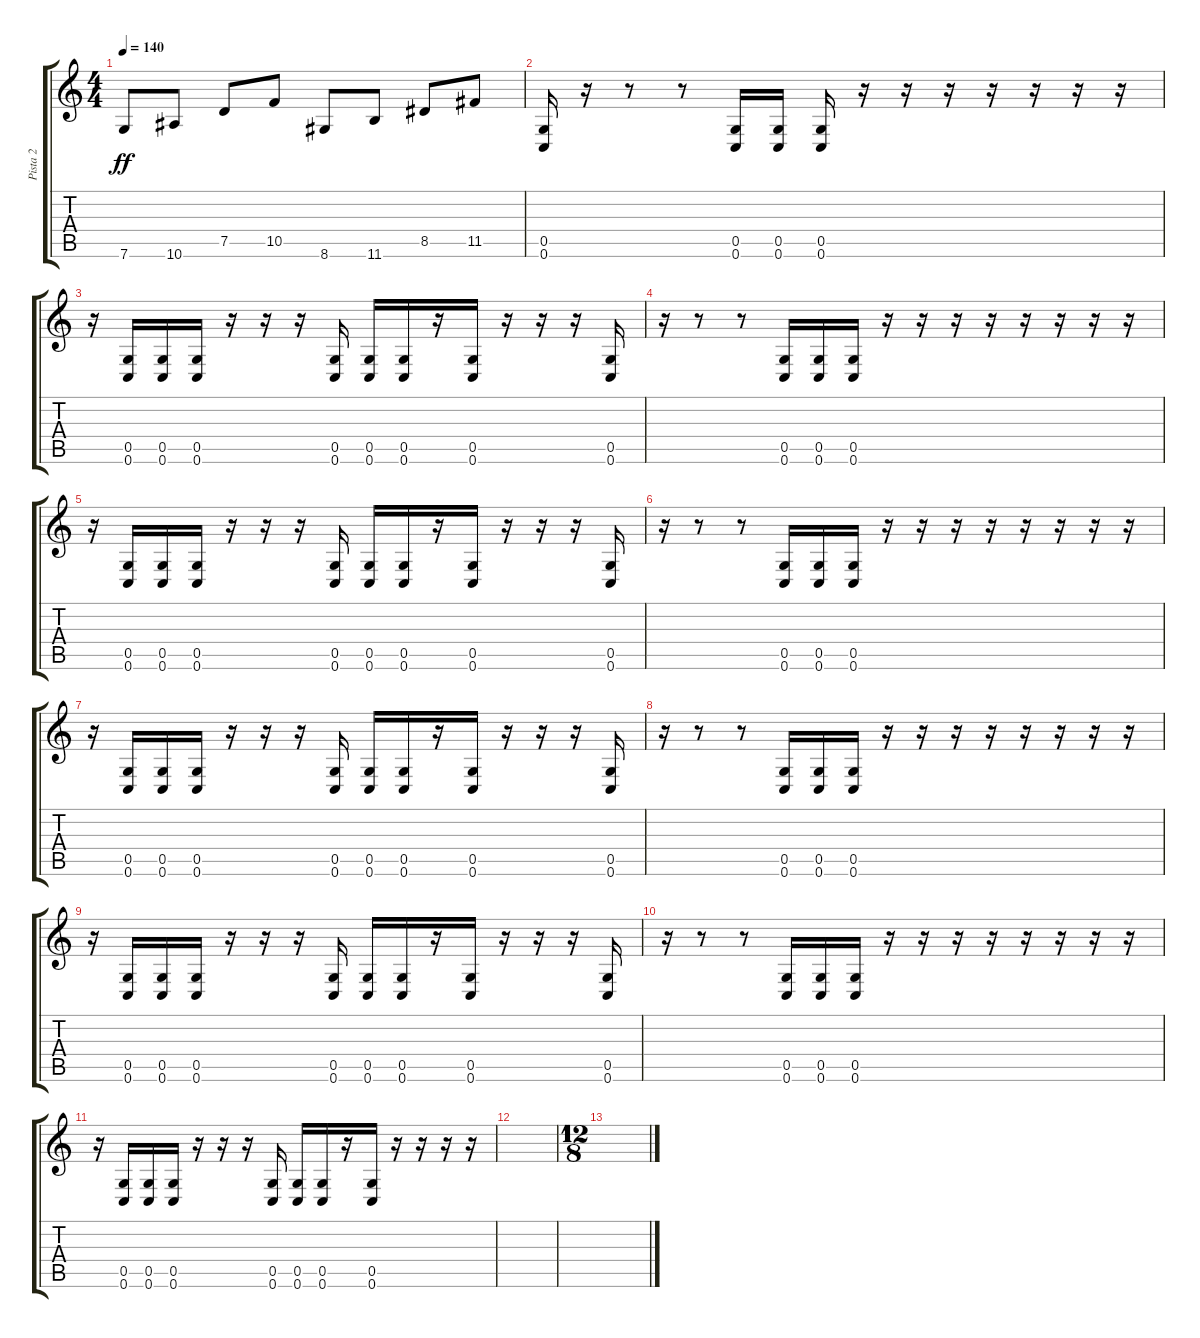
\track ("Pista 2" "Pista 2") {instrument distortionguitar}
\staff {score tabs}
\tuning (D4 A3 F3 C3 G2 C2) {hide}
\ts (4 4)
\tempo 140
\clef g2
\ks c
7.6.8{dy ff} 10.6.8 7.5.8 10.5.8 8.6.8 11.6.8 8.5.8 11.5.8 |
(0.5 0.6).16 r.16 r.8 r.8 (0.5 0.6).16 (0.5 0.6).16 (0.5 0.6).16 r.16 r.16 r.16 r.16 r.16 r.16 r.16 |
r.16 (0.5 0.6).16 (0.5 0.6).16 (0.5 0.6).16 r.16 r.16 r.16 (0.5 0.6).16 (0.5 0.6).16 (0.5 0.6).16 r.16 (0.5 0.6).16 r.16 r.16 r.16 (0.5 0.6).16 |
r.16 r.8 r.8 (0.5 0.6).16 (0.5 0.6).16 (0.5 0.6).16 r.16 r.16 r.16 r.16 r.16 r.16 r.16 r.16 |
r.16 (0.5 0.6).16 (0.5 0.6).16 (0.5 0.6).16 r.16 r.16 r.16 (0.5 0.6).16 (0.5 0.6).16 (0.5 0.6).16 r.16 (0.5 0.6).16 r.16 r.16 r.16 (0.5 0.6).16 |
r.16 r.8 r.8 (0.5 0.6).16 (0.5 0.6).16 (0.5 0.6).16 r.16 r.16 r.16 r.16 r.16 r.16 r.16 r.16 |
r.16 (0.5 0.6).16 (0.5 0.6).16 (0.5 0.6).16 r.16 r.16 r.16 (0.5 0.6).16 (0.5 0.6).16 (0.5 0.6).16 r.16 (0.5 0.6).16 r.16 r.16 r.16 (0.5 0.6).16 |
r.16 r.8 r.8 (0.5 0.6).16 (0.5 0.6).16 (0.5 0.6).16 r.16 r.16 r.16 r.16 r.16 r.16 r.16 r.16 |
r.16 (0.5 0.6).16 (0.5 0.6).16 (0.5 0.6).16 r.16 r.16 r.16 (0.5 0.6).16 (0.5 0.6).16 (0.5 0.6).16 r.16 (0.5 0.6).16 r.16 r.16 r.16 (0.5 0.6).16 |
r.16 r.8 r.8 (0.5 0.6).16 (0.5 0.6).16 (0.5 0.6).16 r.16 r.16 r.16 r.16 r.16 r.16 r.16 r.16 |
r.16 (0.5 0.6).16 (0.5 0.6).16 (0.5 0.6).16 r.16 r.16 r.16 (0.5 0.6).16 (0.5 0.6).16 (0.5 0.6).16 r.16 (0.5 0.6).16 r.16 r.16 r.16 r.16 |
|
\ts (12 8)
